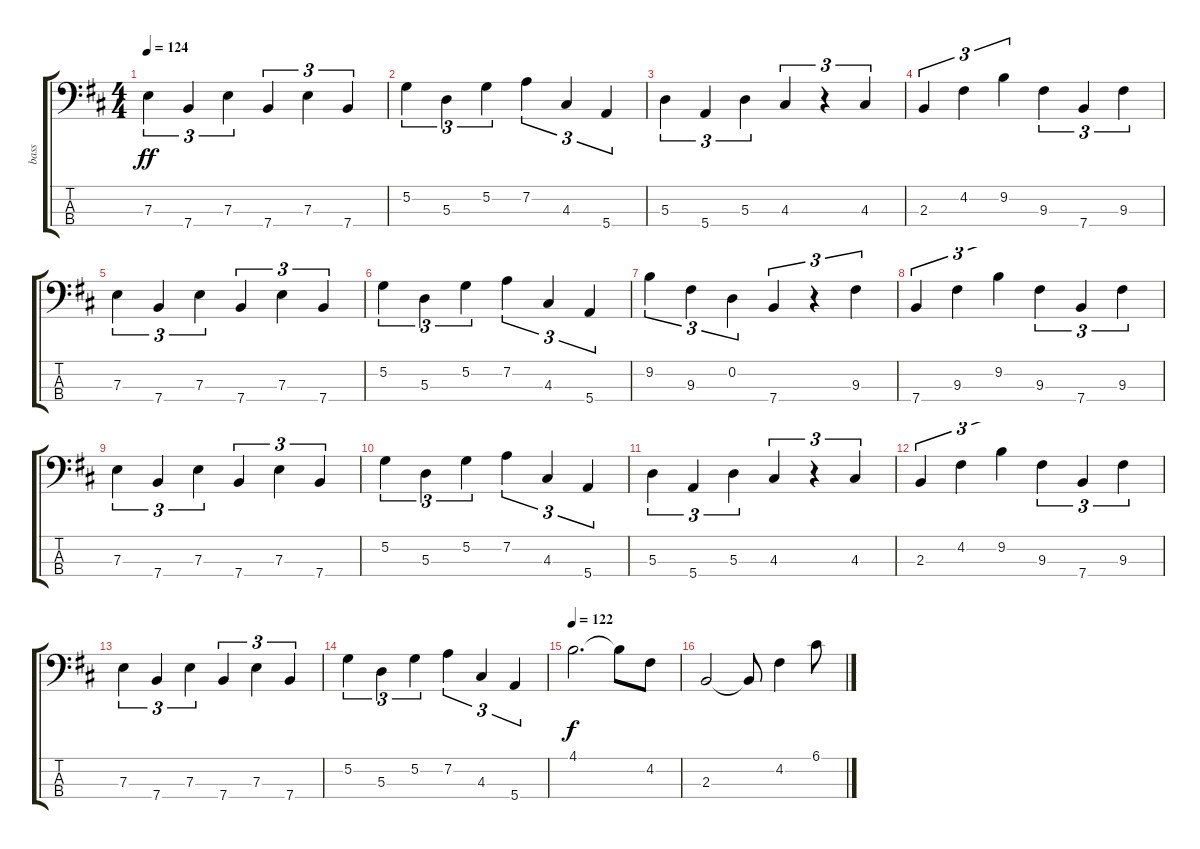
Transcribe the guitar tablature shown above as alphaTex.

\track ("bass" "bass") {instrument fretlessbass}
\staff {score tabs}
\tuning (G2 D2 A1 E1) {hide}
\ts (4 4)
\tempo 124
\clef f4
\ks bminor
7.3.4{tu (3 2) dy ff} 7.4.4{tu (3 2)} 7.3.4{tu (3 2)} 7.4.4{tu (3 2)} 7.3.4{tu (3 2)} 7.4.4{tu (3 2)} |
5.2.4{tu (3 2)} 5.3.4{tu (3 2)} 5.2.4{tu (3 2)} 7.2.4{tu (3 2)} 4.3.4{tu (3 2)} 5.4.4{tu (3 2)} |
5.3.4{tu (3 2)} 5.4.4{tu (3 2)} 5.3.4{tu (3 2)} 4.3.4{tu (3 2)} r.4{tu (3 2)} 4.3.4{tu (3 2)} |
2.3.4{tu (3 2)} 4.2.4{tu (3 2)} 9.2.4{tu (3 2)} 9.3.4{tu (3 2)} 7.4.4{tu (3 2)} 9.3.4{tu (3 2)} |
7.3.4{tu (3 2)} 7.4.4{tu (3 2)} 7.3.4{tu (3 2)} 7.4.4{tu (3 2)} 7.3.4{tu (3 2)} 7.4.4{tu (3 2)} |
5.2.4{tu (3 2)} 5.3.4{tu (3 2)} 5.2.4{tu (3 2)} 7.2.4{tu (3 2)} 4.3.4{tu (3 2)} 5.4.4{tu (3 2)} |
9.2.4{tu (3 2)} 9.3.4{tu (3 2)} 0.2.4{tu (3 2)} 7.4.4{tu (3 2)} r.4{tu (3 2)} 9.3.4{tu (3 2)} |
7.4.4{tu (3 2)} 9.3.4{tu (3 2)} 9.2.4{tu (3 2)} 9.3.4{tu (3 2)} 7.4.4{tu (3 2)} 9.3.4{tu (3 2)} |
7.3.4{tu (3 2)} 7.4.4{tu (3 2)} 7.3.4{tu (3 2)} 7.4.4{tu (3 2)} 7.3.4{tu (3 2)} 7.4.4{tu (3 2)} |
5.2.4{tu (3 2)} 5.3.4{tu (3 2)} 5.2.4{tu (3 2)} 7.2.4{tu (3 2)} 4.3.4{tu (3 2)} 5.4.4{tu (3 2)} |
5.3.4{tu (3 2)} 5.4.4{tu (3 2)} 5.3.4{tu (3 2)} 4.3.4{tu (3 2)} r.4{tu (3 2)} 4.3.4{tu (3 2)} |
2.3.4{tu (3 2)} 4.2.4{tu (3 2)} 9.2.4{tu (3 2)} 9.3.4{tu (3 2)} 7.4.4{tu (3 2)} 9.3.4{tu (3 2)} |
7.3.4{tu (3 2)} 7.4.4{tu (3 2)} 7.3.4{tu (3 2)} 7.4.4{tu (3 2)} 7.3.4{tu (3 2)} 7.4.4{tu (3 2)} |
5.2.4{tu (3 2)} 5.3.4{tu (3 2)} 5.2.4{tu (3 2)} 7.2.4{tu (3 2)} 4.3.4{tu (3 2)} 5.4.4{tu (3 2)} |
\tempo 122
4.1.2{d dy f} 4.1{t}.8 4.2.8 |
2.3.2 2.3{t}.8 4.2.4 6.1.8
